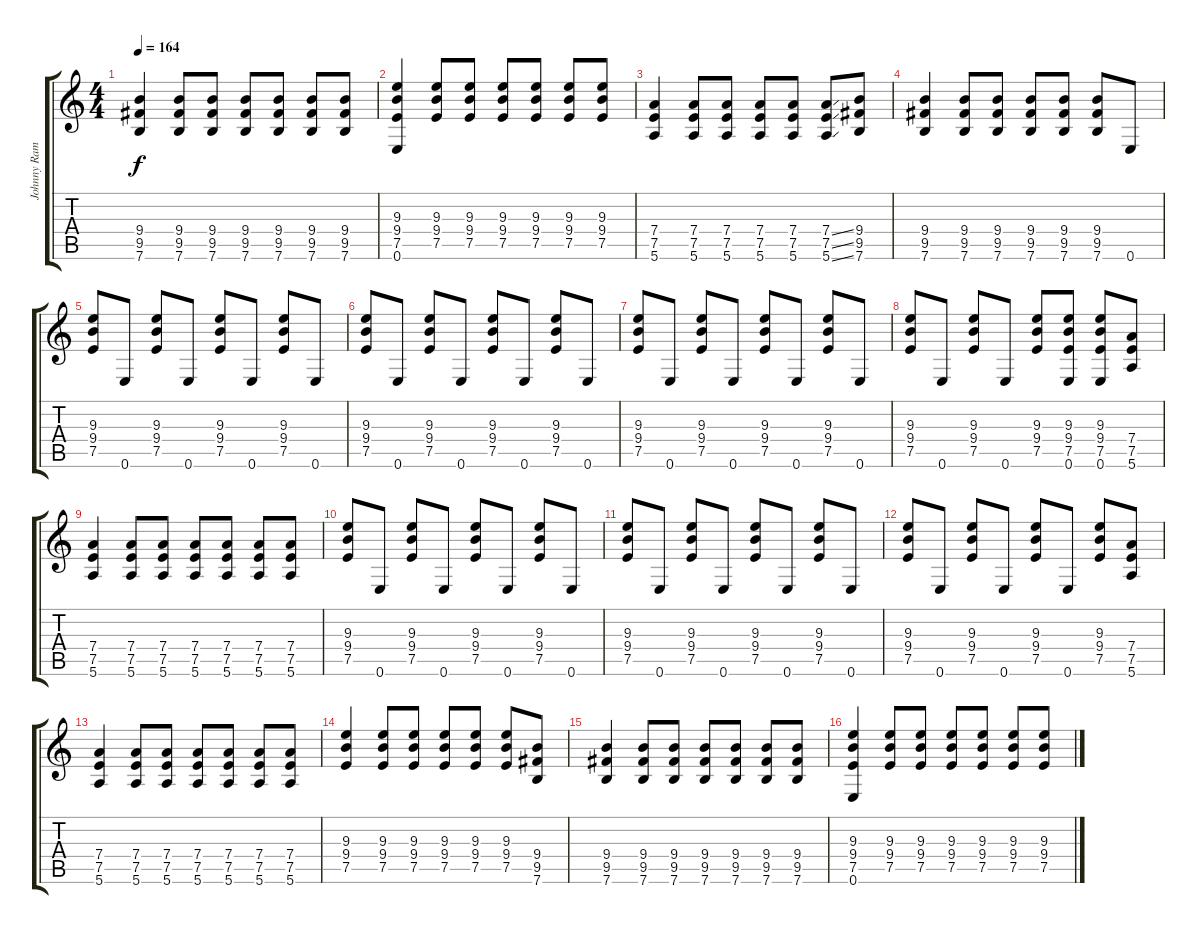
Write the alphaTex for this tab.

\track ("Johnny Ramone (Distortion Guitar)" "Johnny Ram") {instrument distortionguitar}
\staff {score tabs}
\tuning (E4 B3 G3 D3 A2 E2) {hide}
\ts (4 4)
\tempo 164
\clef g2
\ks c
(9.4 9.5 7.6).4{dy f} (9.4 9.5 7.6).8 (9.4 9.5 7.6).8 (9.4 9.5 7.6).8 (9.4 9.5 7.6).8 (9.4 9.5 7.6).8 (9.4 9.5 7.6).8 |
(9.3 9.4 7.5 0.6).4 (9.3 9.4 7.5).8 (9.3 9.4 7.5).8 (9.3 9.4 7.5).8 (9.3 9.4 7.5).8 (9.3 9.4 7.5).8 (9.3 9.4 7.5).8 |
(7.4 7.5 5.6).4 (7.4 7.5 5.6).8 (7.4 7.5 5.6).8 (7.4 7.5 5.6).8 (7.4 7.5 5.6).8 (7.4{ss} 7.5{ss} 5.6{ss}).8 (9.4 9.5 7.6).8 |
(9.4 9.5 7.6).4 (9.4 9.5 7.6).8 (9.4 9.5 7.6).8 (9.4 9.5 7.6).8 (9.4 9.5 7.6).8 (9.4 9.5 7.6).8 0.6.8 |
(9.3 9.4 7.5).8 0.6.8 (9.3 9.4 7.5).8 0.6.8 (9.3 9.4 7.5).8 0.6.8 (9.3 9.4 7.5).8 0.6.8 |
(9.3 9.4 7.5).8 0.6.8 (9.3 9.4 7.5).8 0.6.8 (9.3 9.4 7.5).8 0.6.8 (9.3 9.4 7.5).8 0.6.8 |
(9.3 9.4 7.5).8 0.6.8 (9.3 9.4 7.5).8 0.6.8 (9.3 9.4 7.5).8 0.6.8 (9.3 9.4 7.5).8 0.6.8 |
(9.3 9.4 7.5).8 0.6.8 (9.3 9.4 7.5).8 0.6.8 (9.3 9.4 7.5).8 (9.3 9.4 7.5 0.6).8 (9.3 9.4 7.5 0.6).8 (7.4 7.5 5.6).8 |
(7.4 7.5 5.6).4 (7.4 7.5 5.6).8 (7.4 7.5 5.6).8 (7.4 7.5 5.6).8 (7.4 7.5 5.6).8 (7.4 7.5 5.6).8 (7.4 7.5 5.6).8 |
(9.3 9.4 7.5).8 0.6.8 (9.3 9.4 7.5).8 0.6.8 (9.3 9.4 7.5).8 0.6.8 (9.3 9.4 7.5).8 0.6.8 |
(9.3 9.4 7.5).8 0.6.8 (9.3 9.4 7.5).8 0.6.8 (9.3 9.4 7.5).8 0.6.8 (9.3 9.4 7.5).8 0.6.8 |
(9.3 9.4 7.5).8 0.6.8 (9.3 9.4 7.5).8 0.6.8 (9.3 9.4 7.5).8 0.6.8 (9.3 9.4 7.5).8 (7.4 7.5 5.6).8 |
(7.4 7.5 5.6).4 (7.4 7.5 5.6).8 (7.4 7.5 5.6).8 (7.4 7.5 5.6).8 (7.4 7.5 5.6).8 (7.4 7.5 5.6).8 (7.4 7.5 5.6).8 |
(9.3 9.4 7.5).4 (9.3 9.4 7.5).8 (9.3 9.4 7.5).8 (9.3 9.4 7.5).8 (9.3 9.4 7.5).8 (9.3 9.4 7.5).8 (9.4 9.5 7.6).8 |
(9.4 9.5 7.6).4 (9.4 9.5 7.6).8 (9.4 9.5 7.6).8 (9.4 9.5 7.6).8 (9.4 9.5 7.6).8 (9.4 9.5 7.6).8 (9.4 9.5 7.6).8 |
(9.3 9.4 7.5 0.6).4 (9.3 9.4 7.5).8 (9.3 9.4 7.5).8 (9.3 9.4 7.5).8 (9.3 9.4 7.5).8 (9.3 9.4 7.5).8 (9.3 9.4 7.5).8
